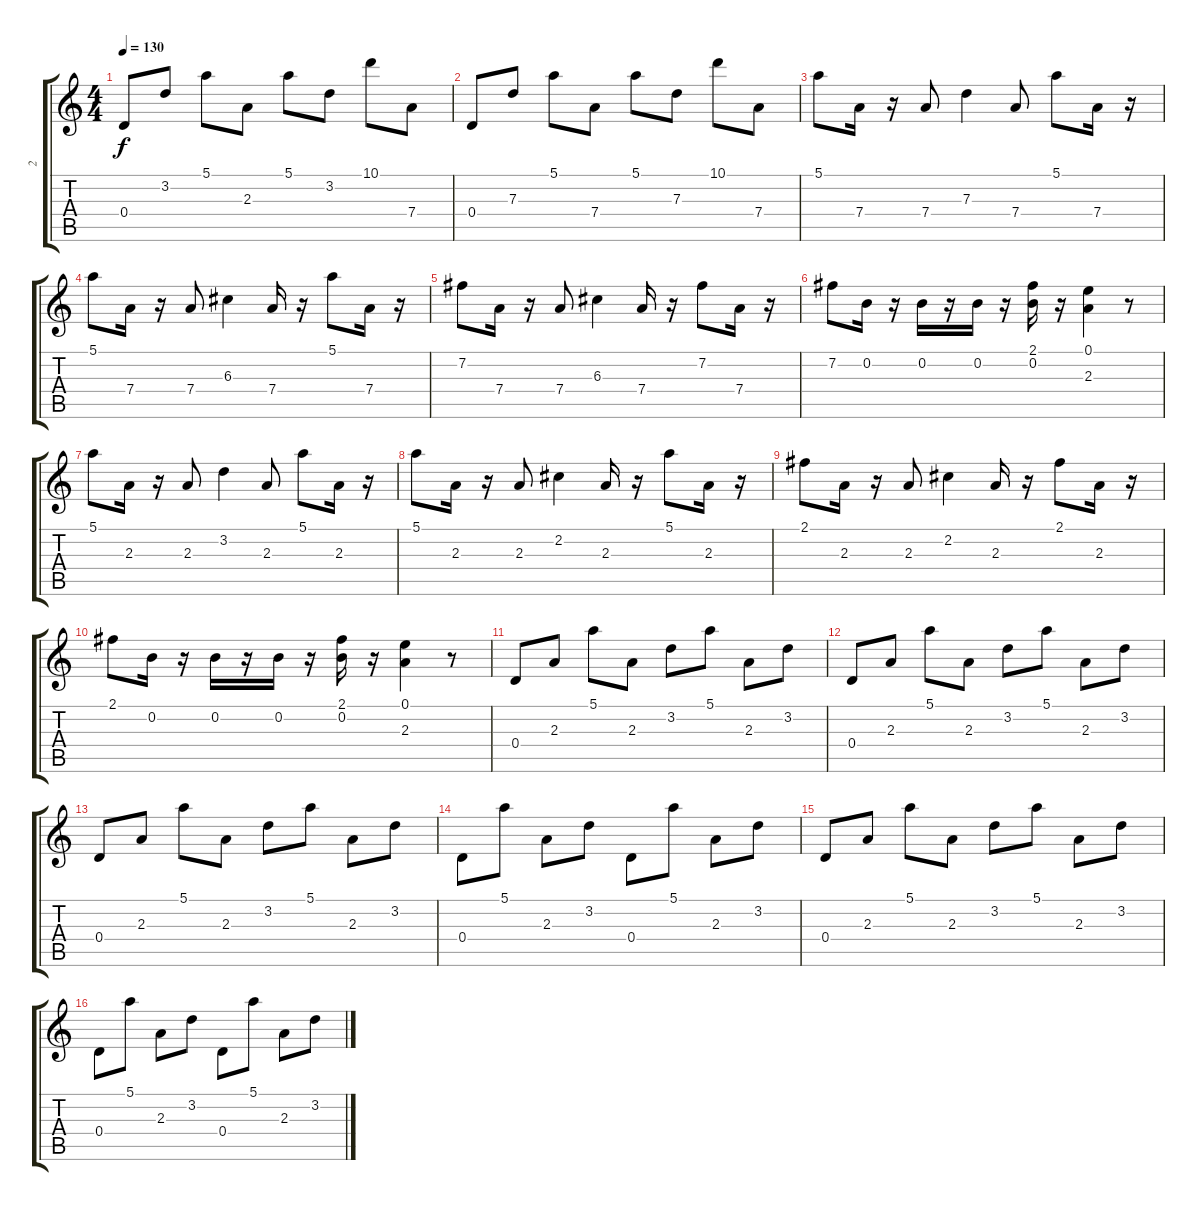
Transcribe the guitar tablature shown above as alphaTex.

\track ("2" "2") {instrument acousticguitarsteel}
\staff {score tabs}
\tuning (E4 B3 G3 D3 A2 E2) {hide}
\ts (4 4)
\tempo 130
\clef g2
\ks c
0.4.8{dy f} 3.2.8 5.1.8 2.3.8 5.1.8 3.2.8 10.1.8 7.4.8 |
0.4.8 7.3.8 5.1.8 7.4.8 5.1.8 7.3.8 10.1.8 7.4.8 |
5.1.8 7.4.16 r.16 7.4.8 7.3.4 7.4.8 5.1.8 7.4.16 r.16 |
5.1.8 7.4.16 r.16 7.4.8 6.3.4 7.4.16 r.16 5.1.8 7.4.16 r.16 |
7.2.8 7.4.16 r.16 7.4.8 6.3.4 7.4.16 r.16 7.2.8 7.4.16 r.16 |
7.2.8 0.2.16 r.16 0.2.16 r.16 0.2.16 r.16 (2.1 0.2).16 r.16 (0.1 2.3).4 r.8 |
5.1.8 2.3.16 r.16 2.3.8 3.2.4 2.3.8 5.1.8 2.3.16 r.16 |
5.1.8 2.3.16 r.16 2.3.8 2.2.4 2.3.16 r.16 5.1.8 2.3.16 r.16 |
2.1.8 2.3.16 r.16 2.3.8 2.2.4 2.3.16 r.16 2.1.8 2.3.16 r.16 |
2.1.8 0.2.16 r.16 0.2.16 r.16 0.2.16 r.16 (2.1 0.2).16 r.16 (0.1 2.3).4 r.8 |
0.4.8 2.3.8 5.1.8 2.3.8 3.2.8 5.1.8 2.3.8 3.2.8 |
0.4.8 2.3.8 5.1.8 2.3.8 3.2.8 5.1.8 2.3.8 3.2.8 |
0.4.8 2.3.8 5.1.8 2.3.8 3.2.8 5.1.8 2.3.8 3.2.8 |
0.4.8 5.1.8 2.3.8 3.2.8 0.4.8 5.1.8 2.3.8 3.2.8 |
0.4.8 2.3.8 5.1.8 2.3.8 3.2.8 5.1.8 2.3.8 3.2.8 |
0.4.8 5.1.8 2.3.8 3.2.8 0.4.8 5.1.8 2.3.8 3.2.8
